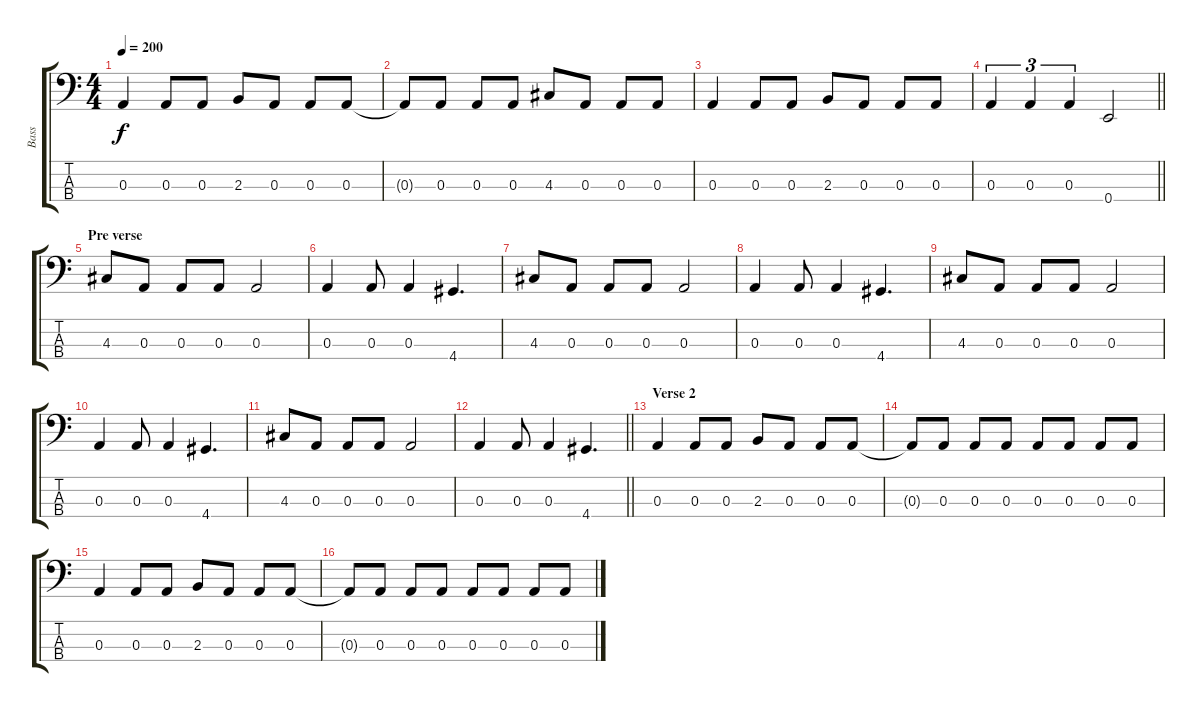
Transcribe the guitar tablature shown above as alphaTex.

\track ("Bass" "Bass") {instrument electricbasspick}
\staff {score tabs}
\tuning (G2 D2 A1 E1) {hide}
\ts (4 4)
\tempo 200
\clef f4
\ks c
0.3.4{dy f} 0.3.8 0.3.8 2.3.8 0.3.8 0.3.8 0.3.8 |
0.3{t}.8 0.3.8 0.3.8 0.3.8 4.3.8 0.3.8 0.3.8 0.3.8 |
0.3.4 0.3.8 0.3.8 2.3.8 0.3.8 0.3.8 0.3.8 |
\barLineRight lightlight
0.3.4{tu (3 2)} 0.3.4{tu (3 2)} 0.3.4{tu (3 2)} 0.4.2 |
\section ("" "Pre verse")
4.3.8{volume 14} 0.3.8 0.3.8 0.3.8 0.3.2 |
0.3.4 0.3.8 0.3.4 4.4.4{d} |
4.3.8 0.3.8 0.3.8 0.3.8 0.3.2 |
0.3.4 0.3.8 0.3.4 4.4.4{d} |
4.3.8 0.3.8 0.3.8 0.3.8 0.3.2 |
0.3.4 0.3.8 0.3.4 4.4.4{d} |
4.3.8 0.3.8 0.3.8 0.3.8 0.3.2 |
\barLineRight lightlight
0.3.4 0.3.8 0.3.4 4.4.4{d} |
\section ("" "Verse 2")
0.3.4{volume 10} 0.3.8 0.3.8 2.3.8 0.3.8 0.3.8 0.3.8 |
0.3{t}.8 0.3.8 0.3.8 0.3.8 0.3.8 0.3.8 0.3.8 0.3.8 |
0.3.4 0.3.8 0.3.8 2.3.8 0.3.8 0.3.8 0.3.8 |
0.3{t}.8 0.3.8 0.3.8 0.3.8 0.3.8 0.3.8 0.3.8 0.3.8
